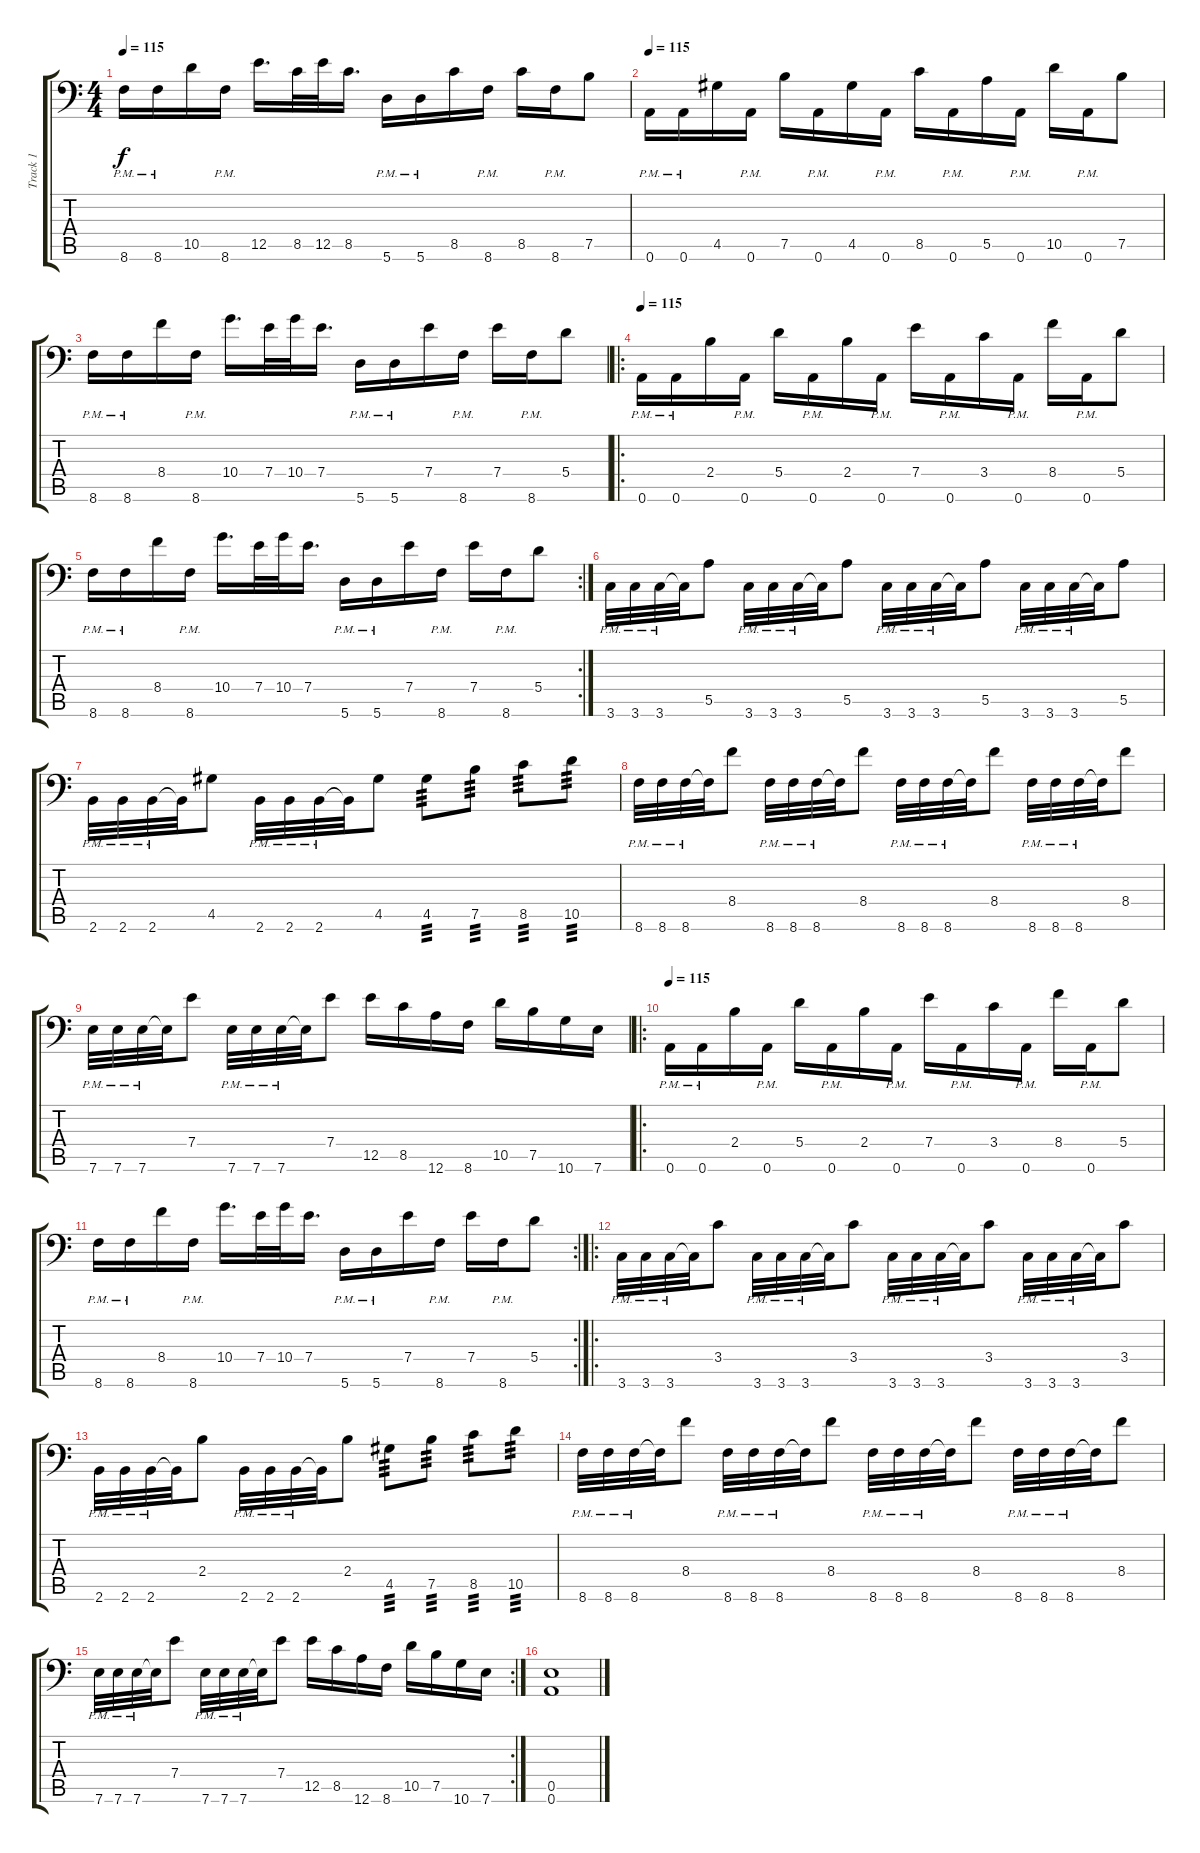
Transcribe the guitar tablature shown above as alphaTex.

\track ("Track 1" "Track 1") {instrument overdrivenguitar}
\staff {score tabs}
\tuning (B3 Gb3 D3 A2 E2 A1) {hide}
\ts (4 4)
\tempo 115
\clef f4
\ks c
8.6{pm}.16{dy f} 8.6{pm}.16 10.5.16 8.6{pm}.16 12.5.16{d} 8.5.32 12.5.32 8.5.16{d} 5.6{pm}.16 5.6{pm}.16 8.5.16 8.6{pm}.16 8.5.16 8.6{pm}.16 7.5.8 |
\tempo 115
0.6{pm}.16 0.6{pm}.16 4.5.16 0.6{pm}.16 7.5.16 0.6{pm}.16 4.5.16 0.6{pm}.16 8.5.16 0.6{pm}.16 5.5.16 0.6{pm}.16 10.5.16 0.6{pm}.16 7.5.8 |
8.6{pm}.16 8.6{pm}.16 8.4.16 8.6{pm}.16 10.4.16{d} 7.4.32 10.4.32 7.4.16{d} 5.6{pm}.16 5.6{pm}.16 7.4.16 8.6{pm}.16 7.4.16 8.6{pm}.16 5.4.8 |
\ro
\tempo 115
0.6{pm}.16 0.6{pm}.16 2.4.16 0.6{pm}.16 5.4.16 0.6{pm}.16 2.4.16 0.6{pm}.16 7.4.16 0.6{pm}.16 3.4.16 0.6{pm}.16 8.4.16 0.6{pm}.16 5.4.8 |
\rc 2
8.6{pm}.16 8.6{pm}.16 8.4.16 8.6{pm}.16 10.4.16{d} 7.4.32 10.4.32 7.4.16{d} 5.6{pm}.16 5.6{pm}.16 7.4.16 8.6{pm}.16 7.4.16 8.6{pm}.16 5.4.8 |
3.6{pm}.32 3.6{pm}.32 3.6{pm}.32 3.6{t}.32 5.5.8 3.6{pm}.32 3.6{pm}.32 3.6{pm}.32 3.6{t}.32 5.5.8 3.6{pm}.32 3.6{pm}.32 3.6{pm}.32 3.6{t}.32 5.5.8 3.6{pm}.32 3.6{pm}.32 3.6{pm}.32 3.6{t}.32 5.5.8 |
2.6{pm}.32 2.6{pm}.32 2.6{pm}.32 2.6{t}.32 4.5.8 2.6{pm}.32 2.6{pm}.32 2.6{pm}.32 2.6{t}.32 4.5.8 4.5.8{tp 3} 7.5.8{tp 3} 8.5.8{tp 3} 10.5.8{tp 3} |
8.6{pm}.32 8.6{pm}.32 8.6{pm}.32 8.6{t}.32 8.4.8 8.6{pm}.32 8.6{pm}.32 8.6{pm}.32 8.6{t}.32 8.4.8 8.6{pm}.32 8.6{pm}.32 8.6{pm}.32 8.6{t}.32 8.4.8 8.6{pm}.32 8.6{pm}.32 8.6{pm}.32 8.6{t}.32 8.4.8 |
7.6{pm}.32 7.6{pm}.32 7.6{pm}.32 7.6{t}.32 7.4.8 7.6{pm}.32 7.6{pm}.32 7.6{pm}.32 7.6{t}.32 7.4.8 12.5.16 8.5.16 12.6.16 8.6.16 10.5.16 7.5.16 10.6.16 7.6.16 |
\ro
\tempo 115
0.6{pm}.16 0.6{pm}.16 2.4.16 0.6{pm}.16 5.4.16 0.6{pm}.16 2.4.16 0.6{pm}.16 7.4.16 0.6{pm}.16 3.4.16 0.6{pm}.16 8.4.16 0.6{pm}.16 5.4.8 |
\rc 2
8.6{pm}.16 8.6{pm}.16 8.4.16 8.6{pm}.16 10.4.16{d} 7.4.32 10.4.32 7.4.16{d} 5.6{pm}.16 5.6{pm}.16 7.4.16 8.6{pm}.16 7.4.16 8.6{pm}.16 5.4.8 |
\ro
3.6{pm}.32 3.6{pm}.32 3.6{pm}.32 3.6{t}.32 3.4.8 3.6{pm}.32 3.6{pm}.32 3.6{pm}.32 3.6{t}.32 3.4.8 3.6{pm}.32 3.6{pm}.32 3.6{pm}.32 3.6{t}.32 3.4.8 3.6{pm}.32 3.6{pm}.32 3.6{pm}.32 3.6{t}.32 3.4.8 |
2.6{pm}.32 2.6{pm}.32 2.6{pm}.32 2.6{t}.32 2.4.8 2.6{pm}.32 2.6{pm}.32 2.6{pm}.32 2.6{t}.32 2.4.8 4.5.8{tp 3} 7.5.8{tp 3} 8.5.8{tp 3} 10.5.8{tp 3} |
8.6{pm}.32 8.6{pm}.32 8.6{pm}.32 8.6{t}.32 8.4.8 8.6{pm}.32 8.6{pm}.32 8.6{pm}.32 8.6{t}.32 8.4.8 8.6{pm}.32 8.6{pm}.32 8.6{pm}.32 8.6{t}.32 8.4.8 8.6{pm}.32 8.6{pm}.32 8.6{pm}.32 8.6{t}.32 8.4.8 |
\rc 2
7.6{pm}.32 7.6{pm}.32 7.6{pm}.32 7.6{t}.32 7.4.8 7.6{pm}.32 7.6{pm}.32 7.6{pm}.32 7.6{t}.32 7.4.8 12.5.16 8.5.16 12.6.16 8.6.16 10.5.16 7.5.16 10.6.16 7.6.16 |
(0.5 0.6).1
